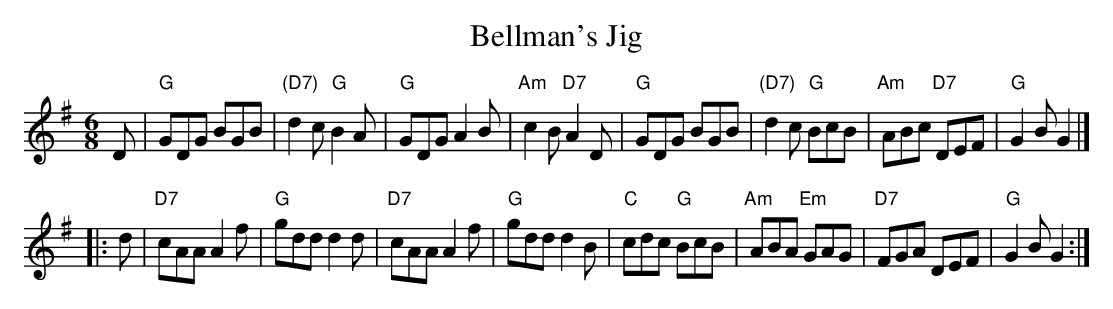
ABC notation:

X:1
T: Bellman's Jig
M: 6/8
L: 1/8
K: G
D \
| "G"GDG BGB | "(D7)"d2c "G"B2A | "G"GDG A2B | "Am"c2B "D7"A2D \
| "G"GDG BGB | "(D7)"d2c "G"BcB | "Am"ABc "D7"DEF | "G"G2B G2 |]
|: d \
| "D7"cAA A2f | "G"gdd d2d | "D7"cAA A2f | "G"gdd d2B \
| "C"cdc "G"BcB | "Am"ABA "Em"GAG | "D7"FGA DEF | "G"G2B G2 :|
